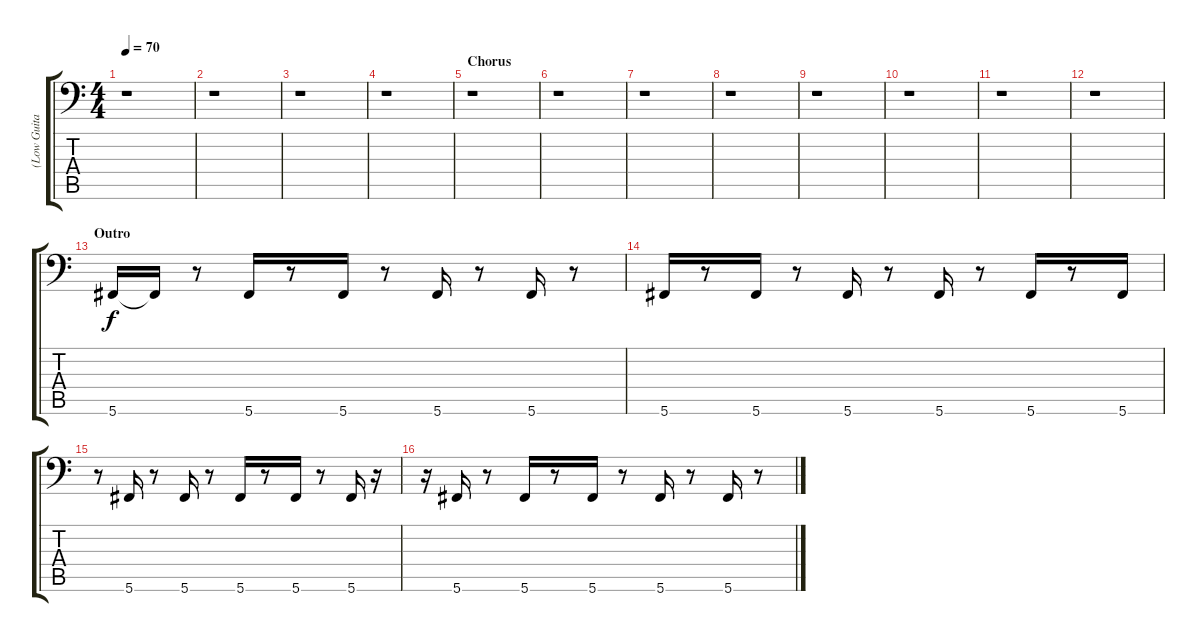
\track ("(Low Guitar - One octave lower)" "(Low Guita") {instrument overdrivenguitar}
\staff {score tabs}
\tuning (Eb3 Bb2 Gb2 Db2 Ab1 Db1) {hide}
\ts (4 4)
\tempo 70
\clef f4
\ks c
r.1{dy f} |
r.1 |
r.1 |
r.1 |
\section ("" "Chorus")
r.1 |
r.1 |
r.1 |
r.1 |
r.1 |
r.1 |
r.1 |
r.1 |
\section ("" "Outro")
5.6.16 5.6{t}.16 r.8 5.6.16 r.8 5.6.16 r.8 5.6.16 r.8 5.6.16 r.8 |
5.6.16 r.8 5.6.16 r.8 5.6.16 r.8 5.6.16 r.8 5.6.16 r.8 5.6.16 |
r.8 5.6.16 r.8 5.6.16 r.8 5.6.16 r.8 5.6.16 r.8 5.6.16 r.16 |
r.16 5.6.16 r.8 5.6.16 r.8 5.6.16 r.8 5.6.16 r.8 5.6.16 r.8
